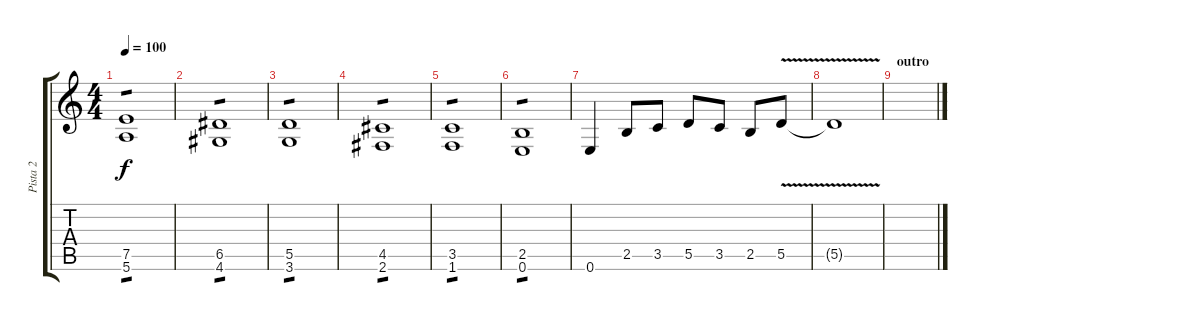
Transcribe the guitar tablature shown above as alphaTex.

\track ("Pista 2" "Pista 2") {instrument distortionguitar}
\staff {score tabs}
\tuning (E4 B3 G3 D3 A2 E2) {hide}
\ts (4 4)
\tempo 100
\clef g2
\ks c
(7.5 5.6).1{tp 1 dy f} |
(6.5 4.6).1{tp 1} |
(5.5 3.6).1{tp 1} |
(4.5 2.6).1{tp 1} |
(3.5 1.6).1{tp 1} |
(2.5 0.6).1{tp 1} |
0.6.4 2.5.8 3.5.8 5.5.8 3.5.8 2.5.8 5.5{v}.8 |
5.5{t}.1 |
\section ("" "outro")
